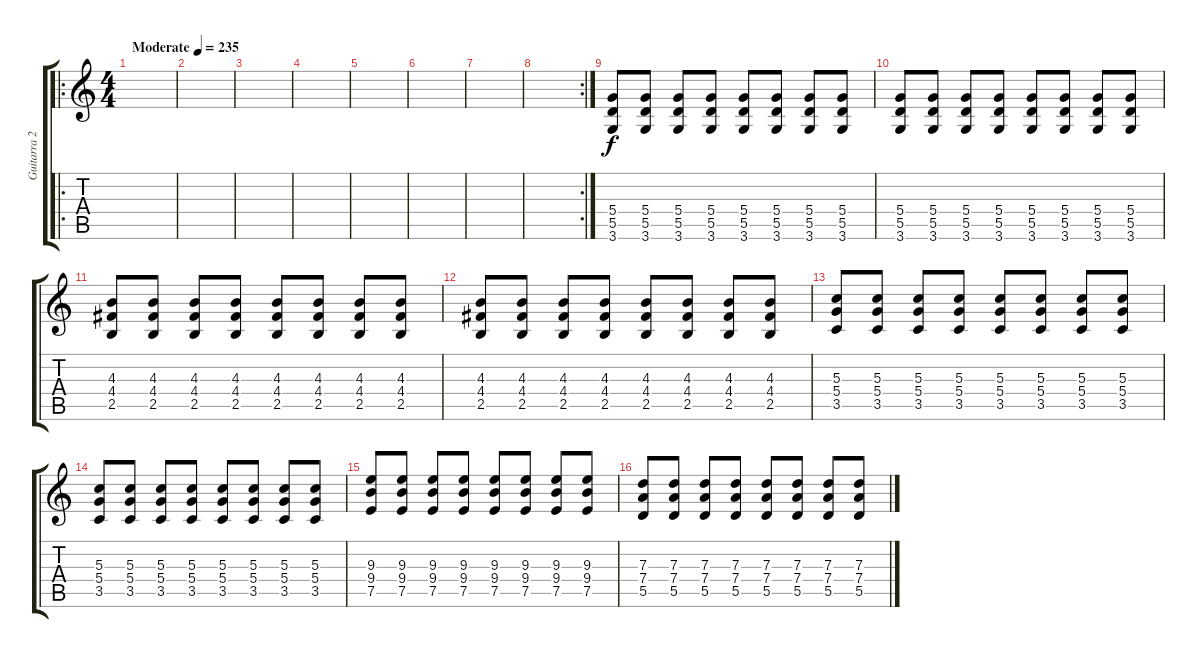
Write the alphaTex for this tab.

\track ("Guitarra 2" "Guitarra 2") {instrument distortionguitar}
\staff {score tabs}
\tuning (E4 B3 G3 D3 A2 E2) {hide}
\ro
\ts (4 4)
\tempo (235 "Moderate")
\clef g2
\ks c
|
|
|
|
|
|
|
\rc 2
|
(5.4 5.5 3.6).8 (5.4 5.5 3.6).8 (5.4 5.5 3.6).8 (5.4 5.5 3.6).8 (5.4 5.5 3.6).8 (5.4 5.5 3.6).8 (5.4 5.5 3.6).8 (5.4 5.5 3.6).8 |
(5.4 5.5 3.6).8 (5.4 5.5 3.6).8 (5.4 5.5 3.6).8 (5.4 5.5 3.6).8 (5.4 5.5 3.6).8 (5.4 5.5 3.6).8 (5.4 5.5 3.6).8 (5.4 5.5 3.6).8 |
(4.3 4.4 2.5).8 (4.3 4.4 2.5).8 (4.3 4.4 2.5).8 (4.3 4.4 2.5).8 (4.3 4.4 2.5).8 (4.3 4.4 2.5).8 (4.3 4.4 2.5).8 (4.3 4.4 2.5).8 |
(4.3 4.4 2.5).8 (4.3 4.4 2.5).8 (4.3 4.4 2.5).8 (4.3 4.4 2.5).8 (4.3 4.4 2.5).8 (4.3 4.4 2.5).8 (4.3 4.4 2.5).8 (4.3 4.4 2.5).8 |
(5.3 5.4 3.5).8 (5.3 5.4 3.5).8 (5.3 5.4 3.5).8 (5.3 5.4 3.5).8 (5.3 5.4 3.5).8 (5.3 5.4 3.5).8 (5.3 5.4 3.5).8 (5.3 5.4 3.5).8 |
(5.3 5.4 3.5).8 (5.3 5.4 3.5).8 (5.3 5.4 3.5).8 (5.3 5.4 3.5).8 (5.3 5.4 3.5).8 (5.3 5.4 3.5).8 (5.3 5.4 3.5).8 (5.3 5.4 3.5).8 |
(9.3 9.4 7.5).8 (9.3 9.4 7.5).8 (9.3 9.4 7.5).8 (9.3 9.4 7.5).8 (9.3 9.4 7.5).8 (9.3 9.4 7.5).8 (9.3 9.4 7.5).8 (9.3 9.4 7.5).8 |
(7.3 7.4 5.5).8 (7.3 7.4 5.5).8 (7.3 7.4 5.5).8 (7.3 7.4 5.5).8 (7.3 7.4 5.5).8 (7.3 7.4 5.5).8 (7.3 7.4 5.5).8 (7.3 7.4 5.5).8
